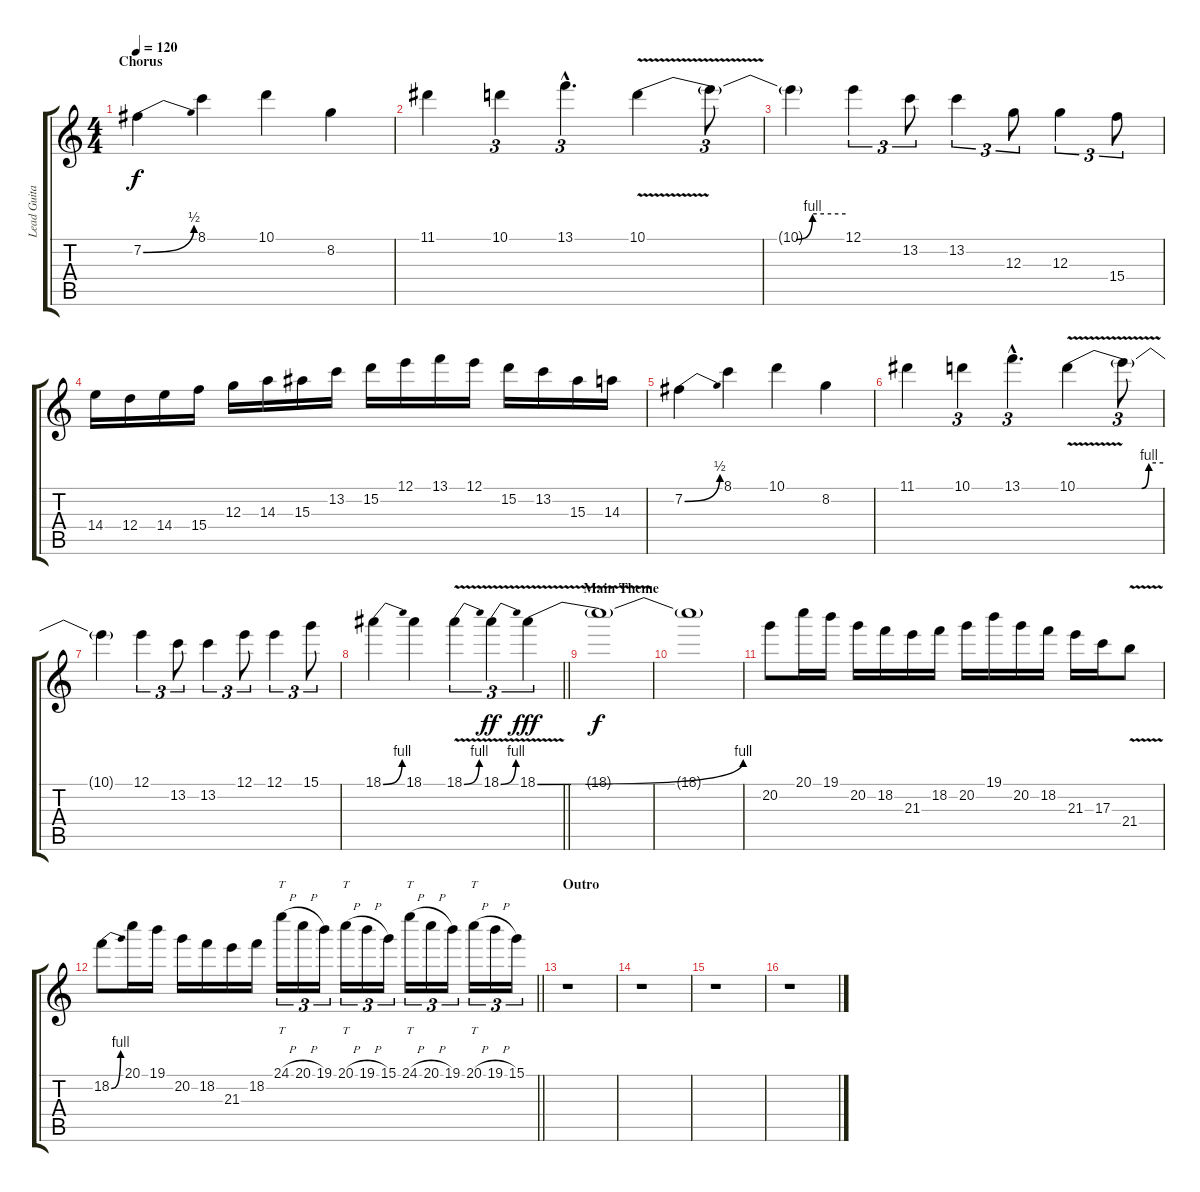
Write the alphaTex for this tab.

\track ("Lead Guitar" "Lead Guita") {instrument overdrivenguitar}
\staff {score tabs}
\tuning (E4 B3 G3 D3 A2 E2) {hide}
\ts (4 4)
\section ("" "Chorus")
\tempo 120
\clef g2
\ks c
7.2{be (bend 0 0 60 2)}.4{dy f} 8.1.4 10.1.4 8.2.4 |
11.1.4 10.1.4{tu (3 2)} 13.1{hac}.4{d tu (3 2)} 10.1{be (custom 0 0 30 0 41 0 45 0 50 4 60 4) v}.4 10.1{t}.8{tu (3 2)} |
10.1{t}.4 12.1.4{tu (3 2)} 13.2.8{tu (3 2)} 13.2.4{tu (3 2)} 12.3.8{tu (3 2)} 12.3.4{tu (3 2)} 15.4.8{tu (3 2)} |
14.4.16 12.4.16 14.4.16 15.4.16 12.3.16 14.3.16 15.3.16 13.2.16 15.2.16 12.1.16 13.1.16 12.1.16 15.2.16 13.2.16 15.3.16 14.3.16 |
7.2{be (bend 0 0 60 2)}.4 8.1.4 10.1.4 8.2.4 |
11.1.4 10.1.4{tu (3 2)} 13.1{hac}.4{d tu (3 2)} 10.1{be (custom 0 0 30 0 41 0 45 0 50 4 60 4) v}.4 10.1{t}.8{tu (3 2)} |
10.1{t}.4 12.1.4{tu (3 2)} 13.2.8{tu (3 2)} 13.2.4{tu (3 2)} 12.1.8{tu (3 2)} 12.1.4{tu (3 2)} 15.1.8{tu (3 2)} |
\barLineRight lightlight
18.1{be (bend 0 0 60 4)}.4 18.1.4 18.1{be (bend 0 0 60 4) v}.4{tu (3 2)} 18.1{be (bend 0 0 60 4) v}.4{tu (3 2) dy ff} 18.1{be (bend 0 0 60 4) v}.4{tu (3 2) dy fff} |
\section ("" "Main Theme")
18.1{t}.1{dy f volume 3} |
18.1{t}.1 |
20.2.8{volume 13} 20.1.16 19.1.16 20.2.16 18.2.16 21.3.16 18.2.16 20.2.16 19.1.16 20.2.16 18.2.16 21.3.16 17.3.16 21.4{v}.8 |
\barLineRight lightlight
18.2{be (bend 0 0 60 4)}.8 20.1.16 19.1.16 20.2.16 18.2.16 21.3.16 18.2.16 24.1{h}.16{tt tu (3 2)} 20.1{h}.16{tu (3 2)} 19.1.16{tu (3 2)} 20.1{h}.16{tt tu (3 2)} 19.1{h}.16{tu (3 2)} 15.1.16{tu (3 2)} 24.1{h}.16{tt tu (3 2)} 20.1{h}.16{tu (3 2)} 19.1.16{tu (3 2)} 20.1{h}.16{tt tu (3 2)} 19.1{h}.16{tu (3 2)} 15.1.16{tu (3 2)} |
\section ("" "Outro")
r.1 |
r.1 |
r.1 |
r.1
